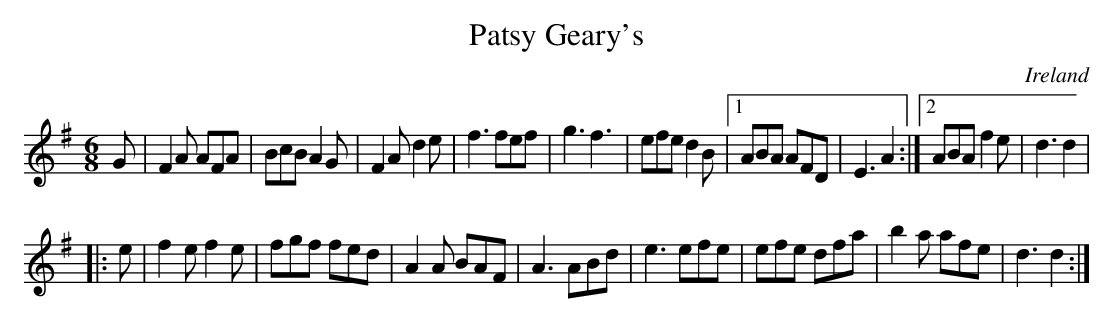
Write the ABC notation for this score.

X:1
T:Patsy Geary's
O:Ireland
M:6/8
K:DMix
G| F2A AFA|BcB A2G|F2A d2e|f3 fef|\
g3 f3|efe d2B|1 ABA AFD|E3 A2 :|2 ABA f2e|d3 d2|
|:e| f2e f2e|fgf fed|A2A BAF|A3 ABd|\
e3 efe|efe dfa|b2a afe|d3 d2:|
